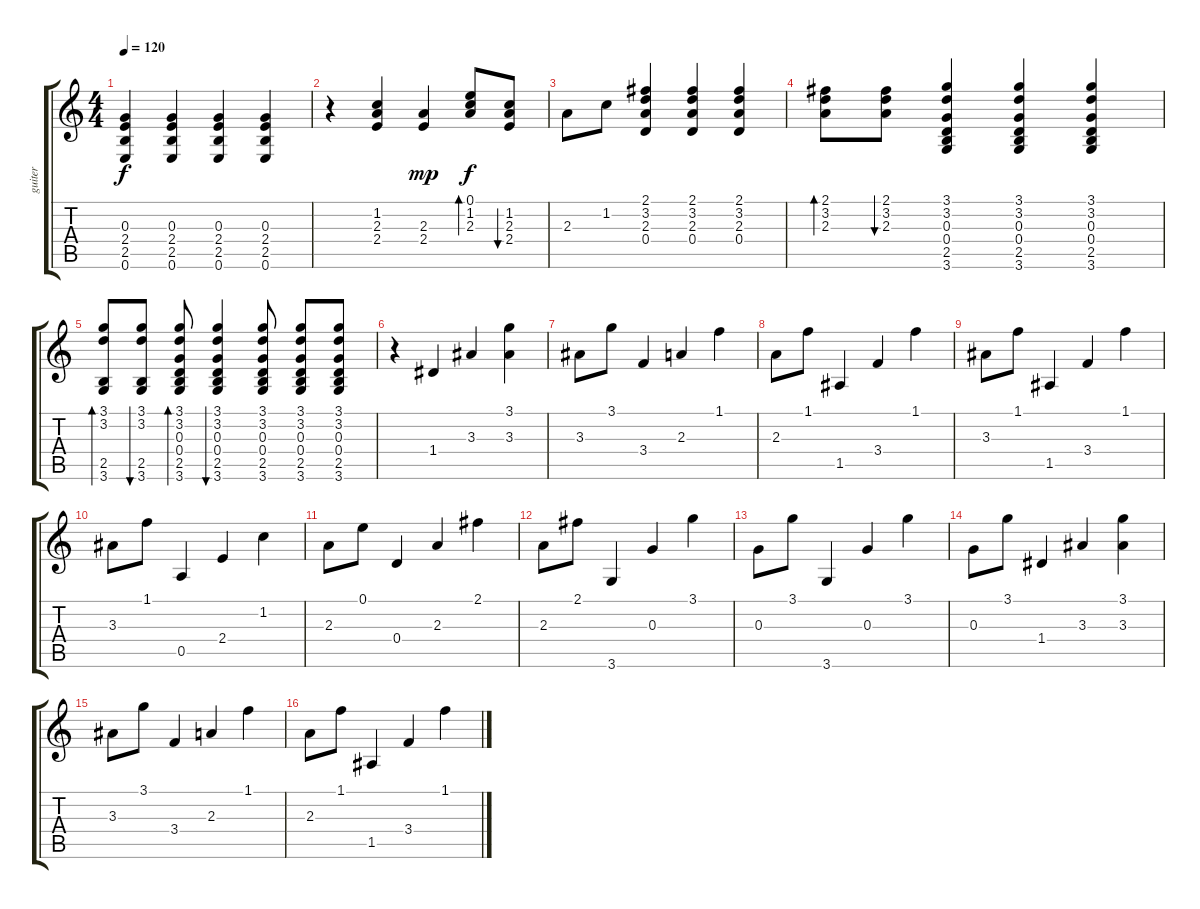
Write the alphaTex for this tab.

\track ("guiter" "guiter") {instrument acousticguitarsteel}
\staff {score tabs}
\tuning (E4 B3 G3 D3 A2 E2) {hide}
\ts (4 4)
\tempo 120
\clef g2
\ks c
(0.3 2.4 2.5 0.6).4{dy f} (0.3 2.4 2.5 0.6).4 (0.3 2.4 2.5 0.6).4 (0.3 2.4 2.5 0.6).4 |
r.4 (1.2 2.3 2.4).4 (2.3 2.4).4{dy mp} (0.1 1.2 2.3).8{bd 120 dy f} (1.2 2.3 2.4).8{bu 120} |
2.3.8 1.2.8 (2.1 3.2 2.3 0.4).4 (2.1 3.2 2.3 0.4).4 (2.1 3.2 2.3 0.4).4 |
(2.1 3.2 2.3).8{bd 60} (2.1 3.2 2.3).8{bu 60} (3.1 3.2 0.3 0.4 2.5 3.6).4 (3.1 3.2 0.3 0.4 2.5 3.6).4 (3.1 3.2 0.3 0.4 2.5 3.6).4 |
(3.1 3.2 2.5 3.6).8{bd 60} (3.1 3.2 2.5 3.6).8{bu 60} (3.1 3.2 0.3 0.4 2.5 3.6).8{bd 60} (3.1 3.2 0.3 0.4 2.5 3.6).4{bu 60} (3.1 3.2 0.3 0.4 2.5 3.6).8 (3.1 3.2 0.3 0.4 2.5 3.6).8 (3.1 3.2 0.3 0.4 2.5 3.6).8 |
r.4{volume 7} 1.4.4 3.3.4 (3.1 3.3).4 |
3.3.8 3.1.8 3.4.4 2.3.4 1.1.4 |
2.3.8 1.1.8 1.5.4 3.4.4 1.1.4 |
3.3.8 1.1.8 1.5.4 3.4.4 1.1.4 |
3.3.8 1.1.8 0.5.4 2.4.4 1.2.4 |
2.3.8 0.1.8 0.4.4 2.3.4 2.1.4 |
2.3.8 2.1.8 3.6.4 0.3.4 3.1.4 |
0.3.8 3.1.8 3.6.4 0.3.4 3.1.4 |
0.3.8{volume 7} 3.1.8 1.4.4 3.3.4 (3.1 3.3).4 |
3.3.8 3.1.8 3.4.4 2.3.4 1.1.4 |
2.3.8 1.1.8 1.5.4 3.4.4 1.1.4
